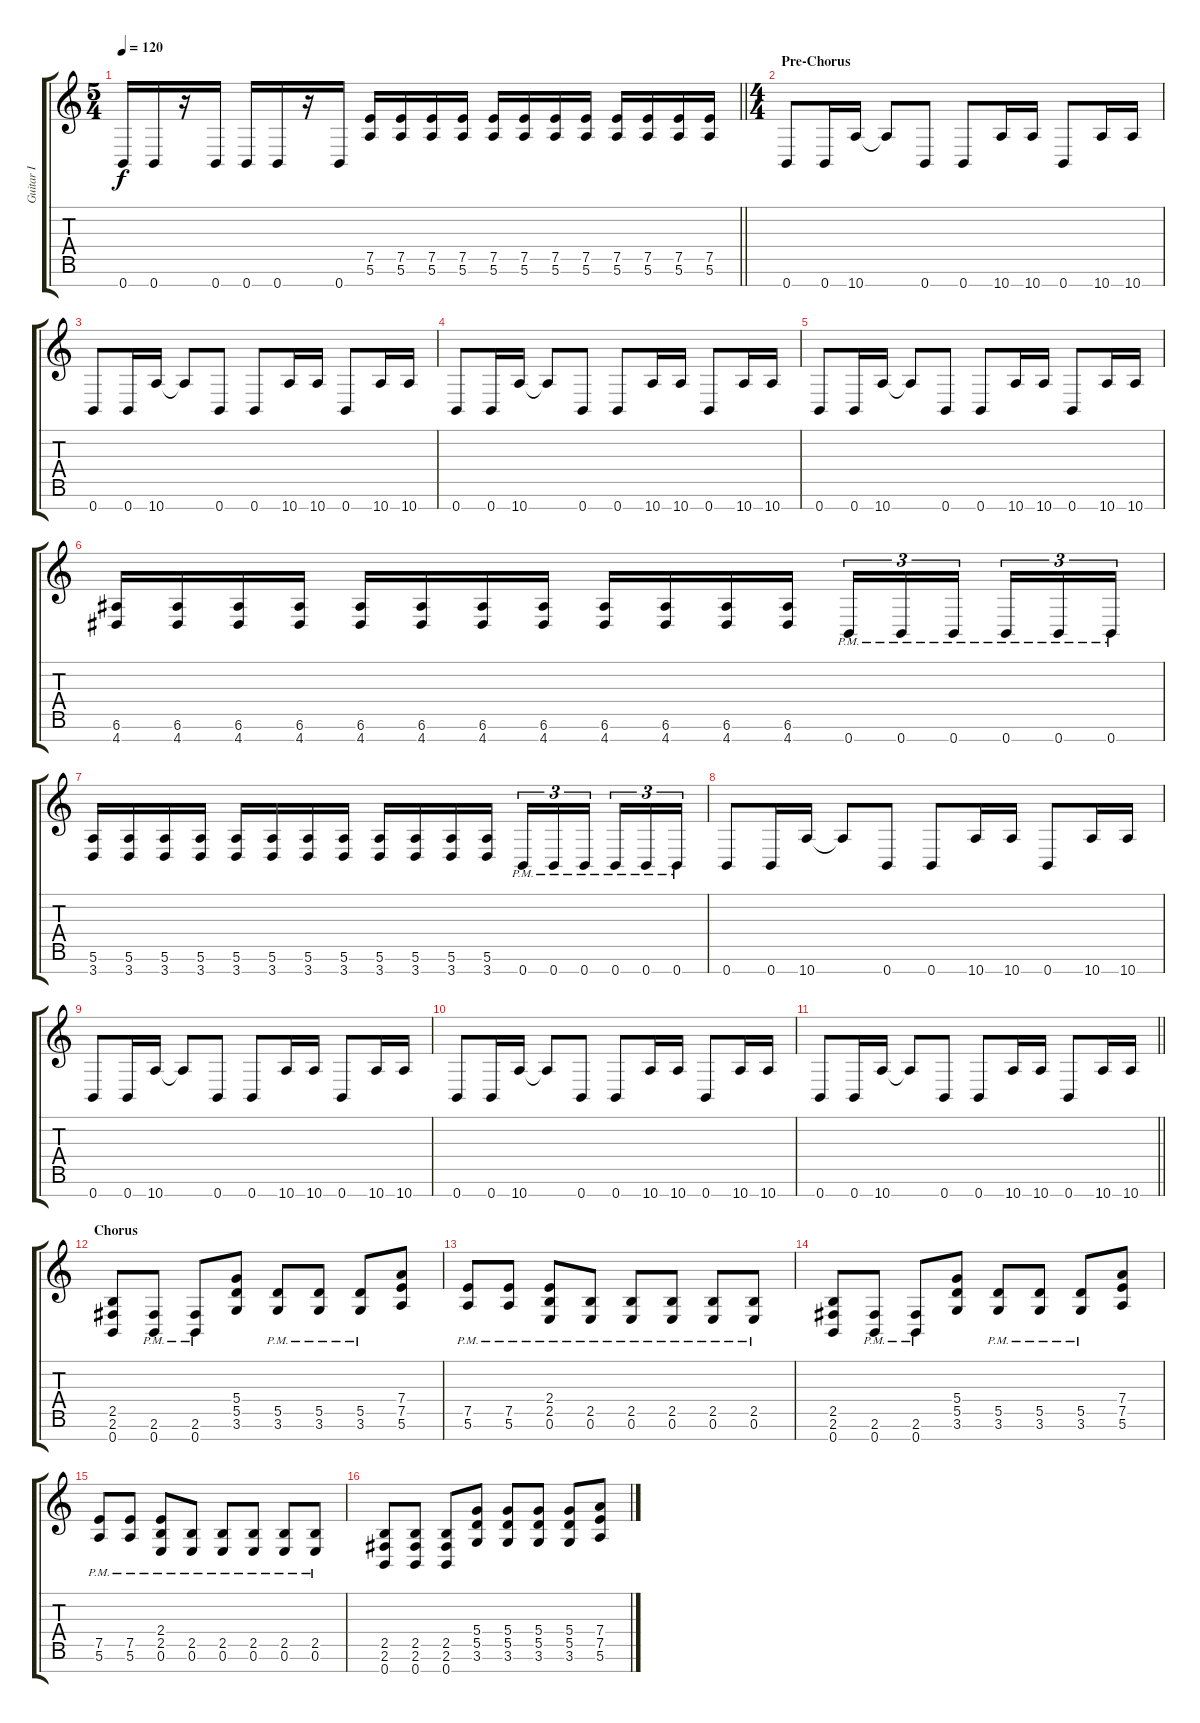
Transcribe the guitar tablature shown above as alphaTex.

\track ("Guitar I" "Guitar I") {instrument distortionguitar}
\staff {score tabs}
\tuning (E4 B3 G3 D3 A2 E2 B1) {hide}
\ts (5 4)
\tempo 120
\clef g2
\barLineRight lightlight
\ks c
0.7.16{dy f} 0.7.16 r.16 0.7.16 0.7.16 0.7.16 r.16 0.7.16 (7.5 5.6).16 (7.5 5.6).16 (7.5 5.6).16 (7.5 5.6).16 (7.5 5.6).16 (7.5 5.6).16 (7.5 5.6).16 (7.5 5.6).16 (7.5 5.6).16 (7.5 5.6).16 (7.5 5.6).16 (7.5 5.6).16 |
\ts (4 4)
\section ("" "Pre-Chorus")
0.7.8 0.7.16 10.7.16 10.7{t}.8 0.7.8 0.7.8 10.7.16 10.7.16 0.7.8 10.7.16 10.7.16 |
0.7.8 0.7.16 10.7.16 10.7{t}.8 0.7.8 0.7.8 10.7.16 10.7.16 0.7.8 10.7.16 10.7.16 |
0.7.8 0.7.16 10.7.16 10.7{t}.8 0.7.8 0.7.8 10.7.16 10.7.16 0.7.8 10.7.16 10.7.16 |
0.7.8 0.7.16 10.7.16 10.7{t}.8 0.7.8 0.7.8 10.7.16 10.7.16 0.7.8 10.7.16 10.7.16 |
(6.6 4.7).16 (6.6 4.7).16 (6.6 4.7).16 (6.6 4.7).16 (6.6 4.7).16 (6.6 4.7).16 (6.6 4.7).16 (6.6 4.7).16 (6.6 4.7).16 (6.6 4.7).16 (6.6 4.7).16 (6.6 4.7).16 0.7{pm}.16{tu (3 2)} 0.7{pm}.16{tu (3 2)} 0.7{pm}.16{tu (3 2)} 0.7{pm}.16{tu (3 2)} 0.7{pm}.16{tu (3 2)} 0.7{pm}.16{tu (3 2)} |
(5.6 3.7).16 (5.6 3.7).16 (5.6 3.7).16 (5.6 3.7).16 (5.6 3.7).16 (5.6 3.7).16 (5.6 3.7).16 (5.6 3.7).16 (5.6 3.7).16 (5.6 3.7).16 (5.6 3.7).16 (5.6 3.7).16 0.7{pm}.16{tu (3 2)} 0.7{pm}.16{tu (3 2)} 0.7{pm}.16{tu (3 2)} 0.7{pm}.16{tu (3 2)} 0.7{pm}.16{tu (3 2)} 0.7{pm}.16{tu (3 2)} |
0.7.8 0.7.16 10.7.16 10.7{t}.8 0.7.8 0.7.8 10.7.16 10.7.16 0.7.8 10.7.16 10.7.16 |
0.7.8 0.7.16 10.7.16 10.7{t}.8 0.7.8 0.7.8 10.7.16 10.7.16 0.7.8 10.7.16 10.7.16 |
0.7.8 0.7.16 10.7.16 10.7{t}.8 0.7.8 0.7.8 10.7.16 10.7.16 0.7.8 10.7.16 10.7.16 |
\barLineRight lightlight
0.7.8 0.7.16 10.7.16 10.7{t}.8 0.7.8 0.7.8 10.7.16 10.7.16 0.7.8 10.7.16 10.7.16 |
\section ("" "Chorus")
(2.5 2.6 0.7).8 (2.6{pm} 0.7{pm}).8 (2.6{pm} 0.7{pm}).8 (5.4 5.5 3.6).8 (5.5{pm} 3.6{pm}).8 (5.5{pm} 3.6{pm}).8 (5.5{pm} 3.6{pm}).8 (7.4 7.5 5.6).8 |
(7.5{pm} 5.6{pm}).8 (7.5{pm} 5.6{pm}).8 (2.4 2.5 0.6{pm}).8 (2.5{pm} 0.6{pm}).8 (2.5{pm} 0.6{pm}).8 (2.5{pm} 0.6{pm}).8 (2.5{pm} 0.6{pm}).8 (2.5{pm} 0.6{pm}).8 |
(2.5 2.6 0.7).8 (2.6{pm} 0.7{pm}).8 (2.6{pm} 0.7{pm}).8 (5.4 5.5 3.6).8 (5.5{pm} 3.6{pm}).8 (5.5{pm} 3.6{pm}).8 (5.5{pm} 3.6{pm}).8 (7.4 7.5 5.6).8 |
(7.5{pm} 5.6{pm}).8 (7.5{pm} 5.6{pm}).8 (2.4 2.5 0.6{pm}).8 (2.5{pm} 0.6{pm}).8 (2.5{pm} 0.6{pm}).8 (2.5{pm} 0.6{pm}).8 (2.5{pm} 0.6{pm}).8 (2.5{pm} 0.6{pm}).8 |
(2.5 2.6 0.7).8 (2.5 2.6 0.7).8 (2.5 2.6 0.7).8 (5.4 5.5 3.6).8 (5.4 5.5 3.6).8 (5.4 5.5 3.6).8 (5.4 5.5 3.6).8 (7.4 7.5 5.6).8
